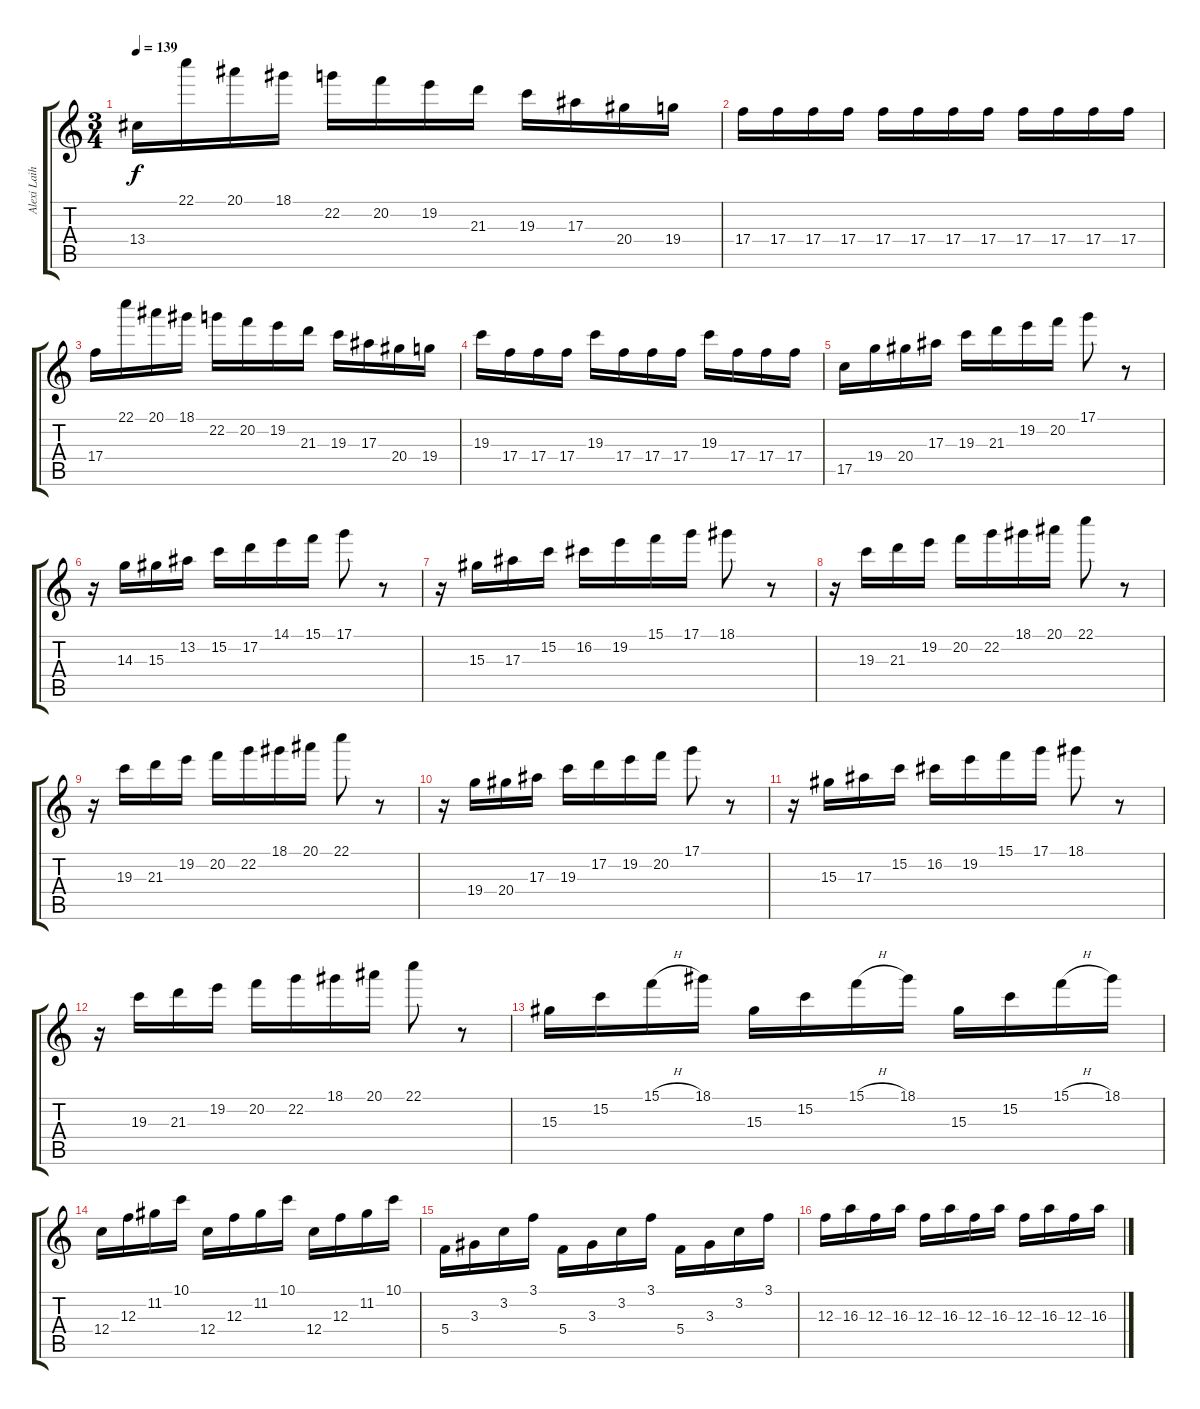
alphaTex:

\track ("Alexi Laiho" "Alexi Laih") {instrument distortionguitar}
\staff {score tabs}
\tuning (D4 A3 F3 C3 G2 D2) {hide}
\ts (3 4)
\tempo 139
\clef g2
\ks c
13.4.16{dy f} 22.1.16 20.1.16 18.1.16 22.2.16 20.2.16 19.2.16 21.3.16 19.3.16 17.3.16 20.4.16 19.4.16 |
17.4.16 17.4.16 17.4.16 17.4.16 17.4.16 17.4.16 17.4.16 17.4.16 17.4.16 17.4.16 17.4.16 17.4.16 |
17.4.16 22.1.16 20.1.16 18.1.16 22.2.16 20.2.16 19.2.16 21.3.16 19.3.16 17.3.16 20.4.16 19.4.16 |
19.3.16 17.4.16 17.4.16 17.4.16 19.3.16 17.4.16 17.4.16 17.4.16 19.3.16 17.4.16 17.4.16 17.4.16 |
17.5.16 19.4.16 20.4.16 17.3.16 19.3.16 21.3.16 19.2.16 20.2.16 17.1.8 r.8 |
r.16 14.3.16 15.3.16 13.2.16 15.2.16 17.2.16 14.1.16 15.1.16 17.1.8 r.8 |
r.16 15.3.16 17.3.16 15.2.16 16.2.16 19.2.16 15.1.16 17.1.16 18.1.8 r.8 |
r.16 19.3.16 21.3.16 19.2.16 20.2.16 22.2.16 18.1.16 20.1.16 22.1.8 r.8 |
r.16 19.3.16 21.3.16 19.2.16 20.2.16 22.2.16 18.1.16 20.1.16 22.1.8 r.8 |
r.16 19.4.16 20.4.16 17.3.16 19.3.16 17.2.16 19.2.16 20.2.16 17.1.8 r.8 |
r.16 15.3.16 17.3.16 15.2.16 16.2.16 19.2.16 15.1.16 17.1.16 18.1.8 r.8 |
r.16 19.3.16 21.3.16 19.2.16 20.2.16 22.2.16 18.1.16 20.1.16 22.1.8 r.8 |
15.3.16 15.2.16 15.1{h}.16 18.1.16 15.3.16 15.2.16 15.1{h}.16 18.1.16 15.3.16 15.2.16 15.1{h}.16 18.1.16 |
12.4.16 12.3.16 11.2.16 10.1.16 12.4.16 12.3.16 11.2.16 10.1.16 12.4.16 12.3.16 11.2.16 10.1.16 |
5.4.16 3.3.16 3.2.16 3.1.16 5.4.16 3.3.16 3.2.16 3.1.16 5.4.16 3.3.16 3.2.16 3.1.16 |
12.3.16 16.3.16 12.3.16 16.3.16 12.3.16 16.3.16 12.3.16 16.3.16 12.3.16 16.3.16 12.3.16 16.3.16
